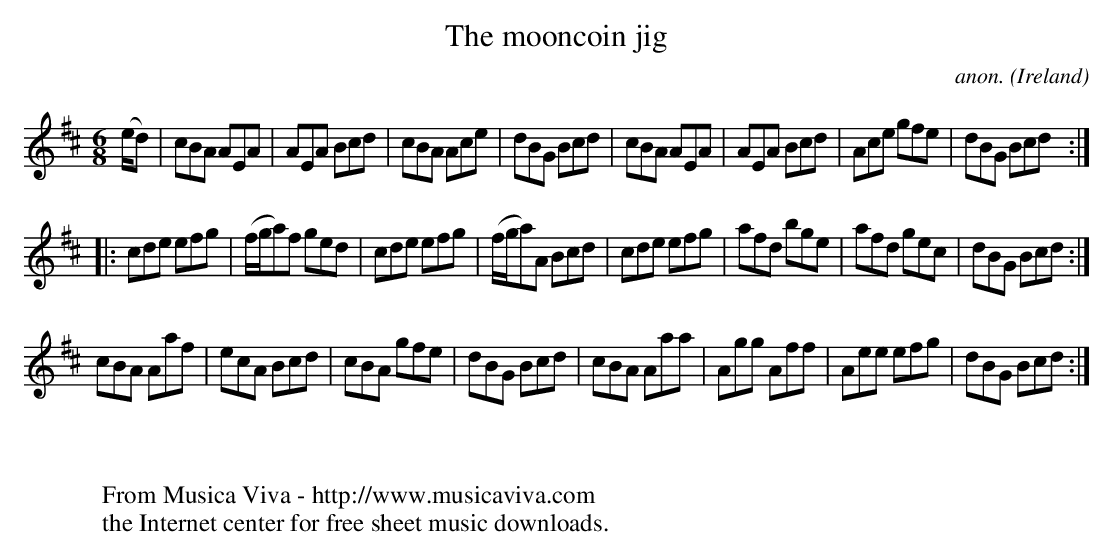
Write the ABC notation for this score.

X:1
T:The mooncoin jig
C:anon.
O:Ireland
M:6/8
L:1/8
K:Amix
(e/d)|cBA AEA|AEA Bcd|cBA Ace|dBG Bcd|cBA AEA|AEA Bcd|Ace gfe|dBG Bcd:|
|:cde efg|(f/g/a)f ged|cde efg|(f/g/a)A Bcd|cde efg|afd bge|afd gec|dBG Bcd:|
cBA Aaf|ecA Bcd|cBA gfe|dBG Bcd|cBA Aaa|Agg Aff|Aee efg|dBG Bcd:|
W:
W:
W: From Musica Viva - http://www.musicaviva.com
W: the Internet center for free sheet music downloads.
